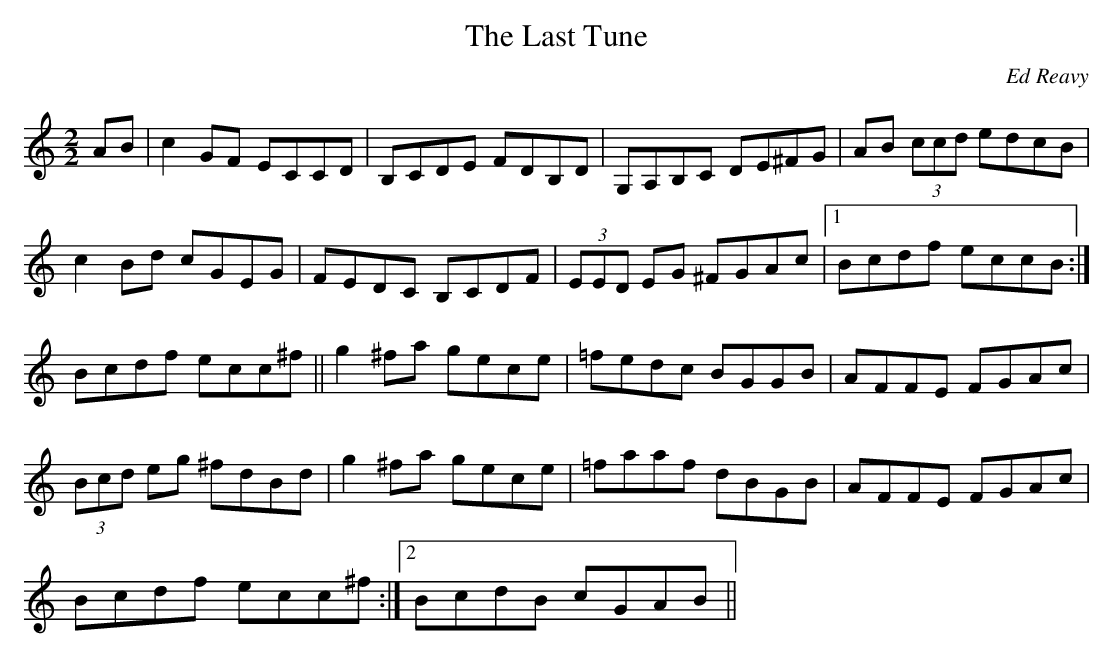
X:1
T:The Last Tune
C:Ed Reavy
M:2/2
L:1/8
K:C
AB|c2 GF ECCD|B,CDE FDB,D|G,A,B,C DE^FG|AB (3ccd edcB|
c2 Bd cGEG|FEDC B,CDF|(3EED EG ^FGAc|1Bcdf eccB:|
2Bcdf ecc^f||g2 ^fa gece|=fedc BGGB|AFFE FGAc|
(3Bcd eg ^fdBd|g2 ^fa gece|=faaf dBGB|AFFE FGAc|
1Bcdf ecc^f:|2 BcdB cGAB||
